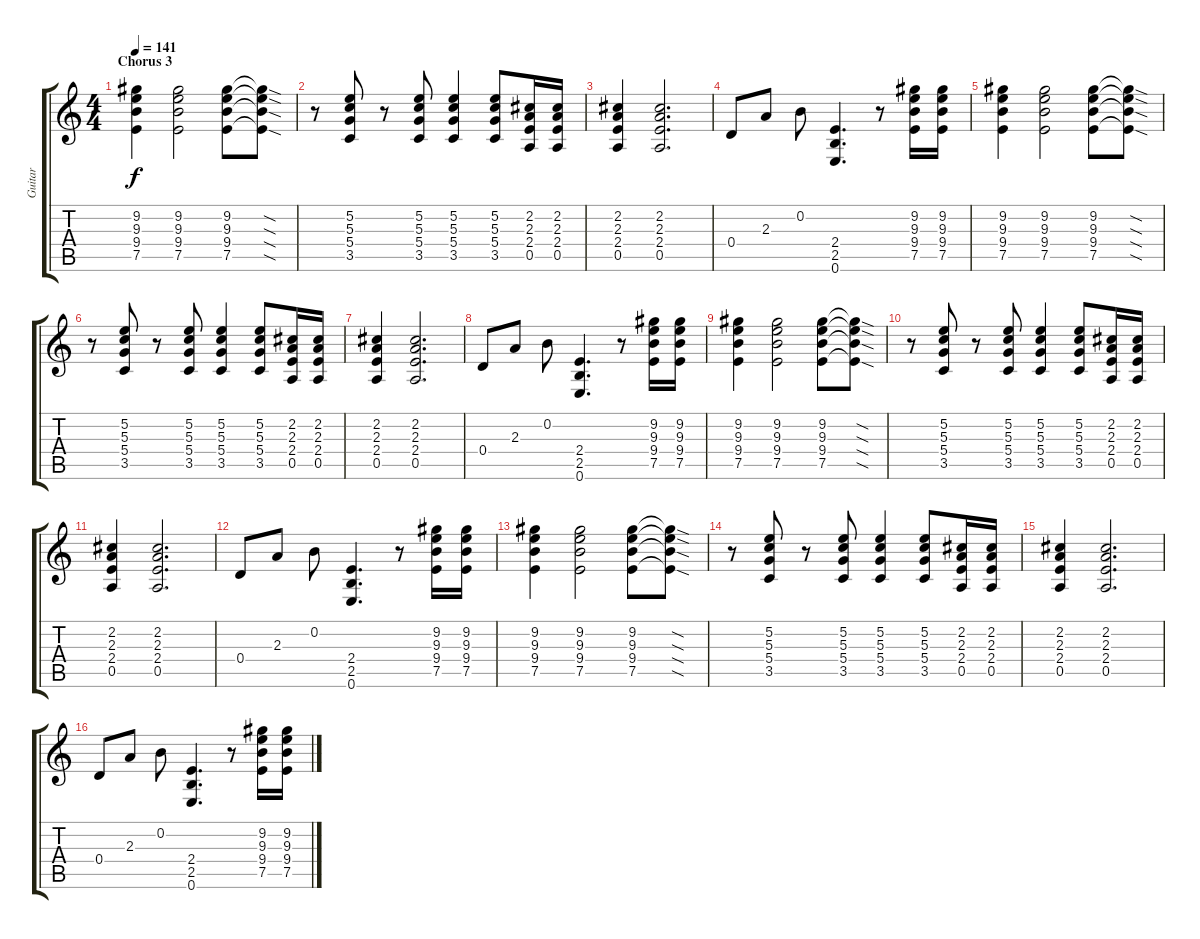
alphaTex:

\track ("Guitar" "Guitar") {instrument overdrivenguitar}
\staff {score tabs}
\tuning (E4 B3 G3 D3 A2 E2) {hide}
\ts (4 4)
\section ("" "Chorus 3")
\tempo 141
\clef g2
\ks c
(9.2 9.3 9.4 7.5).4{dy f} (9.2 9.3 9.4 7.5).2 (9.2 9.3 9.4 7.5).8 (9.2{sod t} 9.3{sod t} 9.4{sod t} 7.5{sod t}).8 |
r.8 (5.2 5.3 5.4 3.5).8 r.8 (5.2 5.3 5.4 3.5).8 (5.2 5.3 5.4 3.5).4 (5.2 5.3 5.4 3.5).8 (2.2 2.3 2.4 0.5).16 (2.2 2.3 2.4 0.5).16 |
(2.2 2.3 2.4 0.5).4 (2.2 2.3 2.4 0.5).2{d} |
0.4.8 2.3.8 0.2.8 (2.4 2.5 0.6).4{d} r.8 (9.2 9.3 9.4 7.5).16 (9.2 9.3 9.4 7.5).16 |
(9.2 9.3 9.4 7.5).4 (9.2 9.3 9.4 7.5).2 (9.2 9.3 9.4 7.5).8 (9.2{sod t} 9.3{sod t} 9.4{sod t} 7.5{sod t}).8 |
r.8 (5.2 5.3 5.4 3.5).8 r.8 (5.2 5.3 5.4 3.5).8 (5.2 5.3 5.4 3.5).4 (5.2 5.3 5.4 3.5).8 (2.2 2.3 2.4 0.5).16 (2.2 2.3 2.4 0.5).16 |
(2.2 2.3 2.4 0.5).4 (2.2 2.3 2.4 0.5).2{d} |
0.4.8 2.3.8 0.2.8 (2.4 2.5 0.6).4{d} r.8 (9.2 9.3 9.4 7.5).16 (9.2 9.3 9.4 7.5).16 |
(9.2 9.3 9.4 7.5).4 (9.2 9.3 9.4 7.5).2 (9.2 9.3 9.4 7.5).8 (9.2{sod t} 9.3{sod t} 9.4{sod t} 7.5{sod t}).8 |
r.8 (5.2 5.3 5.4 3.5).8 r.8 (5.2 5.3 5.4 3.5).8 (5.2 5.3 5.4 3.5).4 (5.2 5.3 5.4 3.5).8 (2.2 2.3 2.4 0.5).16 (2.2 2.3 2.4 0.5).16 |
(2.2 2.3 2.4 0.5).4 (2.2 2.3 2.4 0.5).2{d} |
0.4.8 2.3.8 0.2.8 (2.4 2.5 0.6).4{d} r.8 (9.2 9.3 9.4 7.5).16 (9.2 9.3 9.4 7.5).16 |
(9.2 9.3 9.4 7.5).4 (9.2 9.3 9.4 7.5).2 (9.2 9.3 9.4 7.5).8 (9.2{sod t} 9.3{sod t} 9.4{sod t} 7.5{sod t}).8 |
r.8 (5.2 5.3 5.4 3.5).8 r.8 (5.2 5.3 5.4 3.5).8 (5.2 5.3 5.4 3.5).4 (5.2 5.3 5.4 3.5).8 (2.2 2.3 2.4 0.5).16 (2.2 2.3 2.4 0.5).16 |
(2.2 2.3 2.4 0.5).4 (2.2 2.3 2.4 0.5).2{d} |
0.4.8 2.3.8 0.2.8 (2.4 2.5 0.6).4{d} r.8 (9.2 9.3 9.4 7.5).16 (9.2 9.3 9.4 7.5).16
